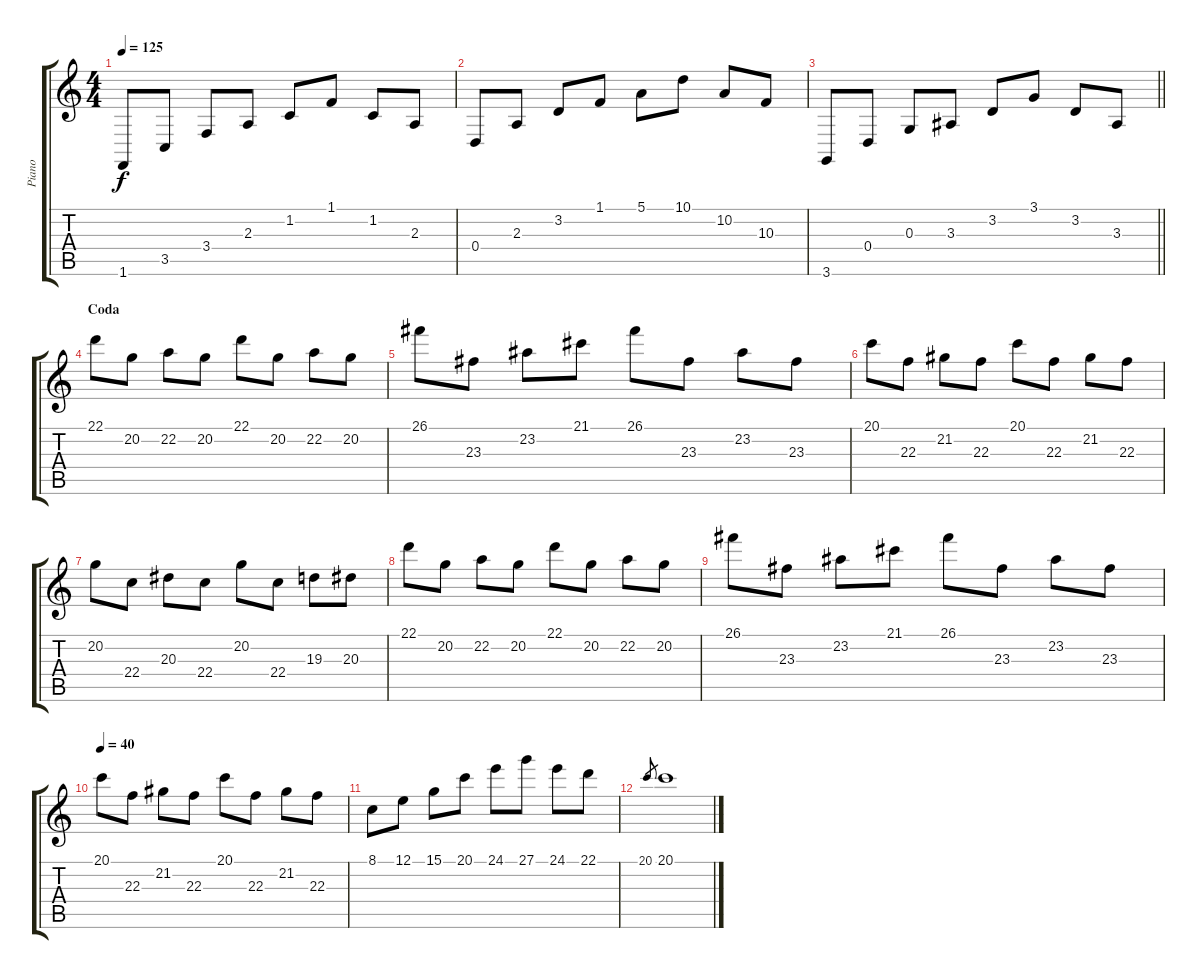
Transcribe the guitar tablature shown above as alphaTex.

\track ("Piano" "Piano") {instrument acousticgrandpiano}
\staff {score tabs}
\tuning (E4 B3 G3 D3 A2 E2) {hide}
\ts (4 4)
\tempo 125
\clef g2
\ks c
1.6.8{dy f} 3.5.8 3.4.8 2.3.8 1.2.8 1.1.8 1.2.8 2.3.8 |
0.4.8 2.3.8 3.2.8 1.1.8 5.1.8 10.1.8 10.2.8 10.3.8 |
\barLineRight lightlight
3.6.8 0.4.8 0.3.8 3.3.8 3.2.8 3.1.8 3.2.8 3.3.8 |
\section ("" "Coda")
22.1.8 20.2.8 22.2.8 20.2.8 22.1.8 20.2.8 22.2.8 20.2.8 |
26.1.8 23.3.8 23.2.8 21.1.8 26.1.8 23.3.8 23.2.8 23.3.8 |
20.1.8 22.3.8 21.2.8 22.3.8 20.1.8 22.3.8 21.2.8 22.3.8 |
20.2.8 22.4.8 20.3.8 22.4.8 20.2.8 22.4.8 19.3.8 20.3.8 |
22.1.8 20.2.8 22.2.8 20.2.8 22.1.8 20.2.8 22.2.8 20.2.8 |
26.1.8 23.3.8 23.2.8 21.1.8 26.1.8 23.3.8 23.2.8 23.3.8 |
\tempo 40
20.1.8{volume 5} 22.3.8 21.2.8 22.3.8 20.1.8 22.3.8 21.2.8 22.3.8 |
8.1.8 12.1.8 15.1.8 20.1.8 24.1.8 27.1.8 24.1.8 22.1.8 |
20.1.8{gr} 20.1.1
